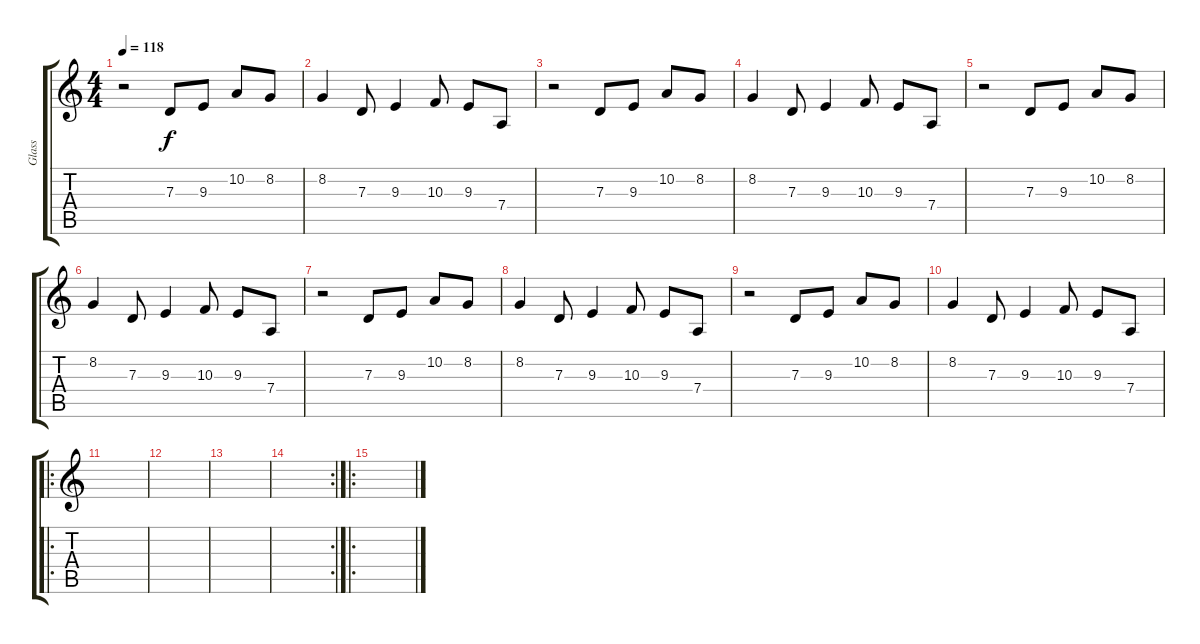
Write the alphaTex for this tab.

\track ("Glass" "Glass") {instrument synthvoice}
\staff {score tabs}
\tuning (E4 B3 G3 D3 A2 E2) {hide}
\ts (4 4)
\tempo 118
\clef g2
\ks c
r.2{dy f} 7.3.8 9.3.8 10.2.8 8.2.8 |
8.2.4 7.3.8 9.3.4 10.3.8 9.3.8 7.4.8 |
r.2 7.3.8 9.3.8 10.2.8 8.2.8 |
8.2.4 7.3.8 9.3.4 10.3.8 9.3.8 7.4.8 |
r.2 7.3.8 9.3.8 10.2.8 8.2.8 |
8.2.4 7.3.8 9.3.4 10.3.8 9.3.8 7.4.8 |
r.2 7.3.8 9.3.8 10.2.8 8.2.8 |
8.2.4 7.3.8 9.3.4 10.3.8 9.3.8 7.4.8 |
r.2 7.3.8 9.3.8 10.2.8 8.2.8 |
8.2.4 7.3.8 9.3.4 10.3.8 9.3.8 7.4.8 |
\ro
|
|
|
\rc 2
|
\ro
